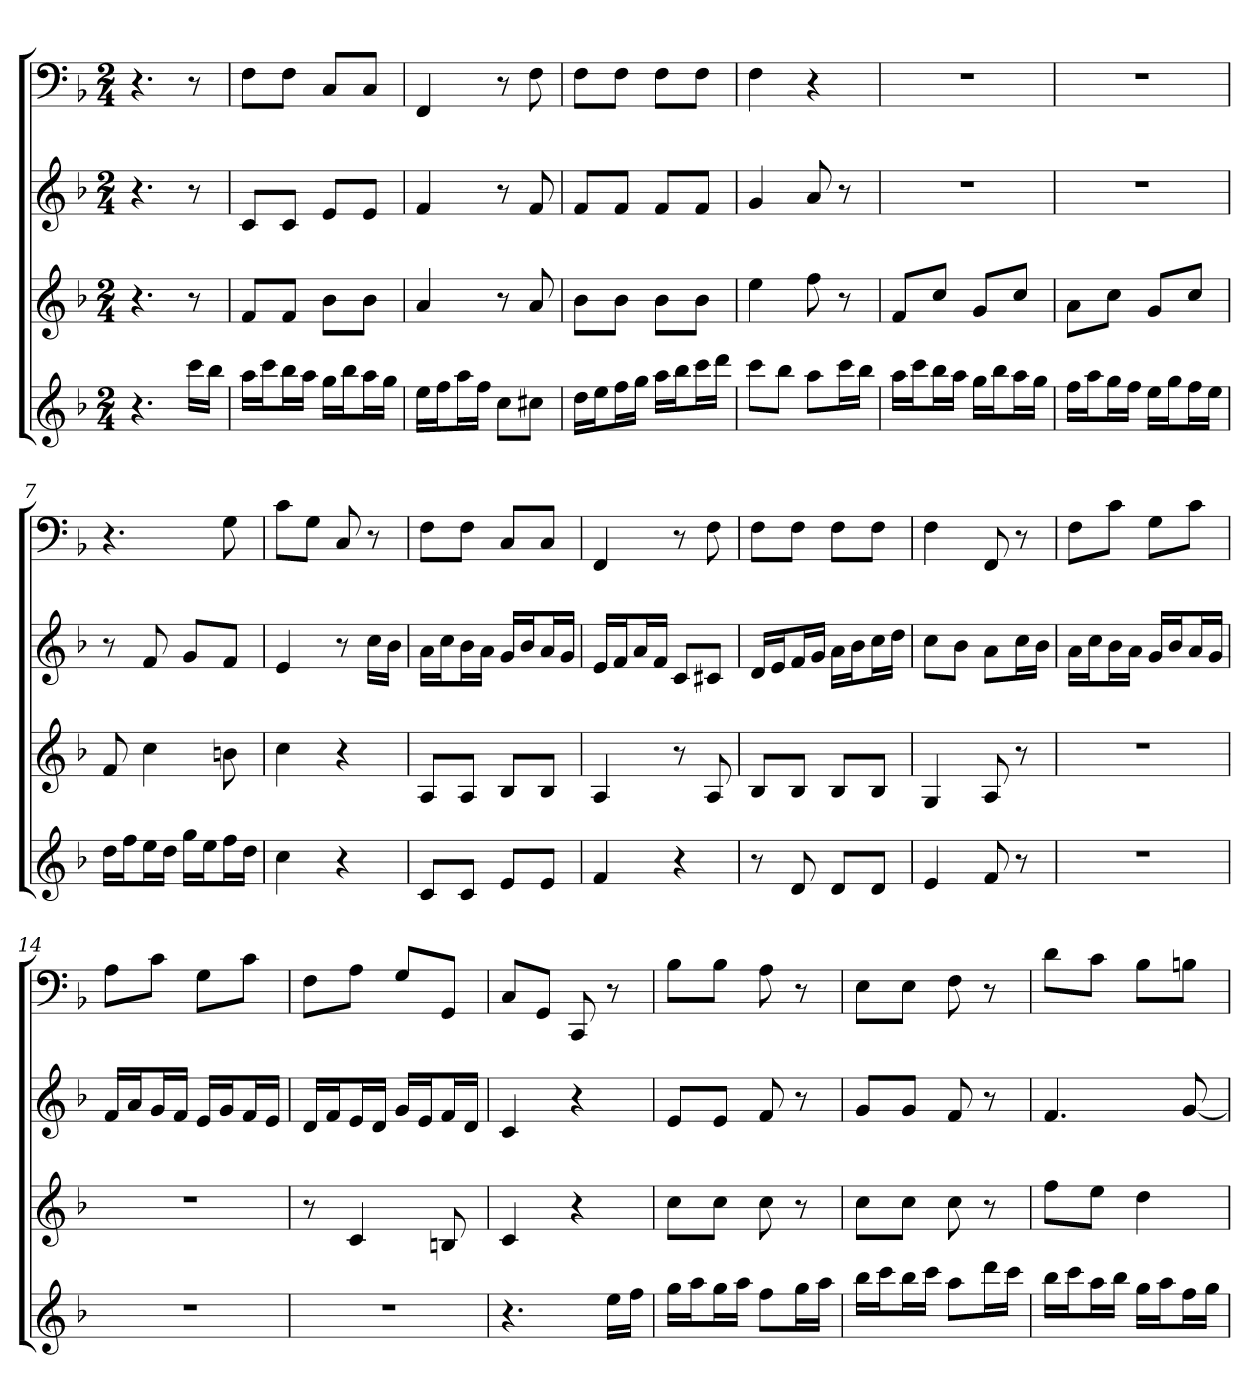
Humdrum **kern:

**kern	**kern	**kern	**kern
*part4	*part3	*part2	*part1
*staff4	*staff3	*staff2	*staff1
*k[b-]	*k[b-]	*k[b-]	*k[b-]
*F:	*F:	*F:	*F:
*M2/4	*M2/4	*M2/4	*M2/4
=	=	=	=
4.r	4.r	4.r	4.r
16cccLL	8r	8r	8r
16bb-JJ	.	.	.
=1	=1	=1	=1
16aaLL	8fL	8cL	8FL
16cccJ	.	.	.
16bb-L	8fJ	8cJ	8FJ
16aaJJ	.	.	.
16ggLL	8b-L	8eL	8CL
16bb-J	.	.	.
16aaL	8b-J	8eJ	8CJ
16ggJJ	.	.	.
=2	=2	=2	=2
16eeLL	4a	4f	4FF
16ffJ	.	.	.
16aaL	.	.	.
16ffJJ	.	.	.
8ccL	8r	8r	8r
8cc#XJ	8a	8f	8F
=3	=3	=3	=3
16ddLL	8b-L	8fL	8FL
16eeJ	.	.	.
16ffL	8b-J	8fJ	8FJ
16ggJJ	.	.	.
16aaLL	8b-L	8fL	8FL
16bb-J	.	.	.
16cccL	8b-J	8fJ	8FJ
16dddJJ	.	.	.
=4	=4	=4	=4
8cccL	4ee	4g	4F
8bb-J	.	.	.
8aaL	8ff	8a	4r
16cccL	8r	8r	.
16bb-JJ	.	.	.
=5	=5	=5	=5
16aaLL	8fL	2r	2r
16cccJ	.	.	.
16bb-L	8ccJ	.	.
16aaJJ	.	.	.
16ggLL	8gL	.	.
16bb-J	.	.	.
16aaL	8ccJ	.	.
16ggJJ	.	.	.
=6	=6	=6	=6
16ffLL	8aL	2r	2r
16aaJ	.	.	.
16ggL	8ccJ	.	.
16ffJJ	.	.	.
16eeLL	8gL	.	.
16ggJ	.	.	.
16ffL	8ccJ	.	.
16eeJJ	.	.	.
=7	=7	=7	=7
16ddLL	8f	8r	4.r
16ffJ	.	.	.
16eeL	4cc	8f	.
16ddJJ	.	.	.
16ggLL	.	8gL	.
16eeJ	.	.	.
16ffL	8bn	8fJ	8G
16ddJJ	.	.	.
=8	=8	=8	=8
4cc	4cc	4e	8cL
.	.	.	8GJ
4r	4r	8r	8C
.	.	16ccLL	8r
.	.	16b-JJ	.
=9	=9	=9	=9
8cL	8AL	16aLL	8FL
.	.	16ccJ	.
8cJ	8AJ	16b-L	8FJ
.	.	16aJJ	.
8eL	8B-L	16gLL	8CL
.	.	16b-J	.
8eJ	8B-J	16aL	8CJ
.	.	16gJJ	.
=10	=10	=10	=10
4f	4A	16eLL	4FF
.	.	16fJ	.
.	.	16aL	.
.	.	16fJJ	.
4r	8r	8cL	8r
.	8A	8c#XJ	8F
=11	=11	=11	=11
8r	8B-L	16dLL	8FL
.	.	16eJ	.
8d	8B-J	16fL	8FJ
.	.	16gJJ	.
8dL	8B-L	16aLL	8FL
.	.	16b-J	.
8dJ	8B-J	16ccL	8FJ
.	.	16ddJJ	.
=12	=12	=12	=12
4e	4G	8ccL	4F
.	.	8b-J	.
8f	8A	8aL	8FF
8r	8r	16ccL	8r
.	.	16b-JJ	.
=13	=13	=13	=13
2r	2r	16aLL	8FL
.	.	16ccJ	.
.	.	16b-L	8cJ
.	.	16aJJ	.
.	.	16gLL	8GL
.	.	16b-J	.
.	.	16aL	8cJ
.	.	16gJJ	.
=14	=14	=14	=14
2r	2r	16fLL	8AL
.	.	16aJ	.
.	.	16gL	8cJ
.	.	16fJJ	.
.	.	16eLL	8GL
.	.	16gJ	.
.	.	16fL	8cJ
.	.	16eJJ	.
=15	=15	=15	=15
2r	8r	16dLL	8FL
.	.	16fJ	.
.	4c	16eL	8AJ
.	.	16dJJ	.
.	.	16gLL	8GL
.	.	16eJ	.
.	8Bn	16fL	8GGJ
.	.	16dJJ	.
=16	=16	=16	=16
4.r	4c	4c	8CL
.	.	.	8GGJ
.	4r	4r	8CC
16eeLL	.	.	8r
16ffJJ	.	.	.
=17	=17	=17	=17
16ggLL	8ccL	8eL	8B-L
16aaJ	.	.	.
16ggL	8ccJ	8eJ	8B-J
16aaJJ	.	.	.
8ffL	8cc	8f	8A
16ggL	8r	8r	8r
16aaJJ	.	.	.
=18	=18	=18	=18
16bb-LL	8ccL	8gL	8EL
16cccJ	.	.	.
16bb-L	8ccJ	8gJ	8EJ
16cccJJ	.	.	.
8aaL	8cc	8f	8F
16dddL	8r	8r	8r
16cccJJ	.	.	.
=19	=19	=19	=19
16bb-LL	8ffL	4.f	8dL
16cccJ	.	.	.
16aaL	8eeJ	.	8cJ
16bb-JJ	.	.	.
16ggLL	4dd	.	8B-L
16aaJ	.	.	.
16ffL	.	[8g	8BnJ
16ggJJ	.	.	.
=	=	=	=
*-	*-	*-	*-
